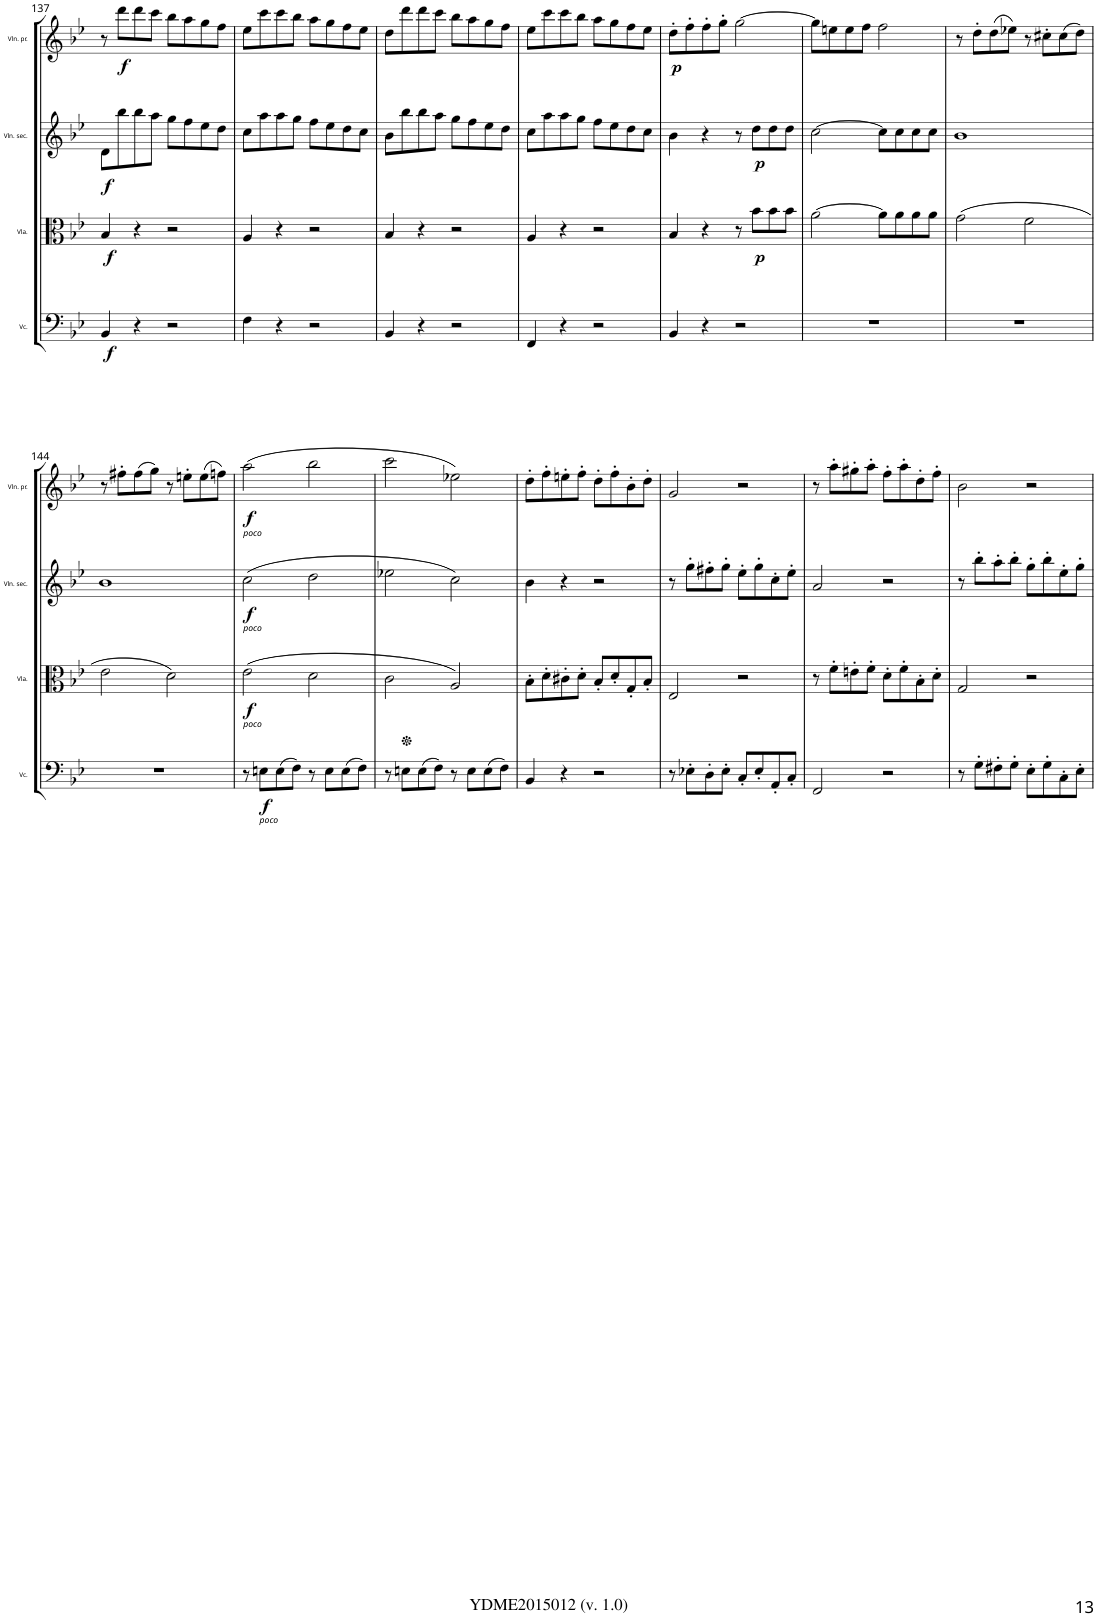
**kern	**dynam	**kern	**dynam	**kern	**dynam	**kern	**dynam
*part4	*part4	*part3	*part3	*part2	*part2	*part1	*part1
*staff4	*staff4	*staff3	*staff3	*staff2	*staff2	*staff1	*staff1
*I"Violoncelle	*	*I"Viola	*	*I"Violino secondo	*	*I"Violino primo	*
*I'Vc.	*	*I'Vla.	*	*I'Vln. sec.	*	*I'Vln. pr.	*
!!LO:PB:g=z
*clefF4	*	*clefC3	*	*clefG2	*	*clefG2	*
*k[b-e-]	*	*k[b-e-]	*	*k[b-e-]	*	*k[b-e-]	*
*B-:	*	*B-:	*	*B-:	*	*B-:	*
*M2/2	*	*M2/2	*	*M2/2	*	*M2/2	*
*met(c|)	*	*met(c|)	*	*met(c|)	*	*met(c|)	*
=137	=137	=137	=137	=137	=137	=137	=137
!	!LO:DY:b	!	!LO:DY:b	!	!LO:DY:b	!	!
4BB-/	f	4B-/	f	8d\L	f	8r	.
!	!	!	!	!	!	!	!LO:DY:b
.	.	.	.	8bb-\	.	8ddd\L	f
4r	.	4r	.	8bb-\	.	8ddd\	.
.	.	.	.	8aa\J	.	8ccc\J	.
2r	.	2r	.	8gg\L	.	8bb-\L	.
.	.	.	.	8ff\	.	8aa\	.
.	.	.	.	8ee-\	.	8gg\	.
.	.	.	.	8dd\J	.	8ff\J	.
=138	=138	=138	=138	=138	=138	=138	=138
4F\	.	4A/	.	8cc\L	.	8ee-\L	.
.	.	.	.	8aa\	.	8ccc\	.
4r	.	4r	.	8aa\	.	8ccc\	.
.	.	.	.	8gg\J	.	8bb-\J	.
2r	.	2r	.	8ff\L	.	8aa\L	.
.	.	.	.	8ee-\	.	8gg\	.
.	.	.	.	8dd\	.	8ff\	.
.	.	.	.	8cc\J	.	8ee-\J	.
=139	=139	=139	=139	=139	=139	=139	=139
4BB-/	.	4B-/	.	8b-\L	.	8dd\L	.
.	.	.	.	8bb-\	.	8ddd\	.
4r	.	4r	.	8bb-\	.	8ddd\	.
.	.	.	.	8aa\J	.	8ccc\J	.
2r	.	2r	.	8gg\L	.	8bb-\L	.
.	.	.	.	8ff\	.	8aa\	.
.	.	.	.	8ee-\	.	8gg\	.
.	.	.	.	8dd\J	.	8ff\J	.
=140	=140	=140	=140	=140	=140	=140	=140
4FF/	.	4A/	.	8cc\L	.	8ee-\L	.
.	.	.	.	8aa\	.	8ccc\	.
4r	.	4r	.	8aa\	.	8ccc\	.
.	.	.	.	8gg\J	.	8bb-\J	.
2r	.	2r	.	8ff\L	.	8aa\L	.
.	.	.	.	8ee-\	.	8gg\	.
.	.	.	.	8dd\	.	8ff\	.
.	.	.	.	8cc\J	.	8ee-\J	.
=141	=141	=141	=141	=141	=141	=141	=141
!	!	!	!	!	!	!	!LO:DY:b
4BB-/	.	4B-/	.	4b-\	.	8dd'\L	p
.	.	.	.	.	.	8ff'\	.
4r	.	4r	.	4r	.	8ff'\	.
.	.	.	.	.	.	8gg'\J	.
2r	.	8r	.	8r	.	[2gg\	.
!	!	!	!LO:DY:b	!	!LO:DY:b	!	!
.	.	8b-\L	p	8dd\L	p	.	.
.	.	8b-\	.	8dd\	.	.	.
.	.	8b-\J	.	8dd\J	.	.	.
=142	=142	=142	=142	=142	=142	=142	=142
1r	.	[2a\	.	[2cc\	.	8gg\L]	.
.	.	.	.	.	.	8een\	.
.	.	.	.	.	.	8ee\	.
.	.	.	.	.	.	8ff\J	.
.	.	8a\L]	.	8cc\L]	.	2ff\	.
.	.	8a\	.	8cc\	.	.	.
.	.	8a\	.	8cc\	.	.	.
.	.	8a\J	.	8cc\J	.	.	.
=143	=143	=143	=143	=143	=143	=143	=143
1r	.	(2g\	.	1b-	.	8r	.
.	.	.	.	.	.	8dd'\L	.
.	.	.	.	.	.	(8dd\	.
.	.	.	.	.	.	8ee-X\J)	.
.	.	2f\	.	.	.	8r	.
.	.	.	.	.	.	8cc#X'\L	.
.	.	.	.	.	.	(8cc#\	.
.	.	.	.	.	.	8dd\J)	.
!!LO:LB:g=z
=144	=144	=144	=144	=144	=144	=144	=144
1r	.	2e-\	.	1b-	.	8r	.
.	.	.	.	.	.	8ff#X'\L	.
.	.	.	.	.	.	(8ff#\	.
.	.	.	.	.	.	8gg\J)	.
.	.	2d\)	.	.	.	8r	.
.	.	.	.	.	.	8een'\L	.
.	.	.	.	.	.	(8ee\	.
.	.	.	.	.	.	8ffn\J)	.
=145	=145	=145	=145	=145	=145	=145	=145
!	!	!	!	!	!	!LO:TX:b:i:t=poco	!
!	!	!	!	!LO:TX:b:i:t=poco	!	!	!
!	!	!LO:TX:b:i:t=poco	!	!	!	!	!
!	!	!	!LO:DY:b	!	!LO:DY:b	!	!LO:DY:b
8r	.	(2e-\	f	(2cc\	f	(2aa\	f
!LO:TX:b:i:t=poco	!	!	!	!	!	!	!
!	!LO:DY:b	!	!	!	!	!	!
8En\L	f	.	.	.	.	.	.
(8E\	.	.	.	.	.	.	.
8F\J)	.	.	.	.	.	.	.
8r	.	2d\	.	2dd\	.	2bb-\	.
8E\L	.	.	.	.	.	.	.
(8E\	.	.	.	.	.	.	.
8F\J)	.	.	.	.	.	.	.
=146	=146	=146	=146	=146	=146	=146	=146
8r	.	2c\	.	2ee-X\	.	2ccc\	.
8En\L	.	.	.	.	.	.	.
(8E\	.	.	.	.	.	.	.
8F\J)	.	.	.	.	.	.	.
8r	.	2A/)	.	2cc\)	.	2ee-X\)	.
8E\L	.	.	.	.	.	.	.
(8E\	.	.	.	.	.	.	.
8F\J)	.	.	.	.	.	.	.
=147	=147	=147	=147	=147	=147	=147	=147
4BB-/	.	8B-'\L	.	4b-\	.	8dd'\L	.
.	.	8d'\	.	.	.	8ff'\	.
4r	.	8c#X'\	.	4r	.	8een'\	.
.	.	8d'\J	.	.	.	8ff'\J	.
2r	.	8B-'/L	.	2r	.	8dd'\L	.
.	.	8d'/	.	.	.	8ff'\	.
.	.	8G'/	.	.	.	8b-'\	.
.	.	8B-'/J	.	.	.	8dd'\J	.
=148	=148	=148	=148	=148	=148	=148	=148
8r	.	2E-/	.	8r	.	2g/	.
8E-X'\L	.	.	.	8gg'\L	.	.	.
8D'\	.	.	.	8ff#X'\	.	.	.
8E-'\J	.	.	.	8gg'\J	.	.	.
8C'/L	.	2r	.	8ee-'\L	.	2r	.
8E-'/	.	.	.	8gg'\	.	.	.
8AA'/	.	.	.	8cc'\	.	.	.
8C'/J	.	.	.	8ee-'\J	.	.	.
=149	=149	=149	=149	=149	=149	=149	=149
2FF/	.	8r	.	2a/	.	8r	.
.	.	8f'\L	.	.	.	8aa'\L	.
.	.	8en'\	.	.	.	8gg#X'\	.
.	.	8f'\J	.	.	.	8aa'\J	.
2r	.	8d'\L	.	2r	.	8ff'\L	.
.	.	8f'\	.	.	.	8aa'\	.
.	.	8B-'\	.	.	.	8dd'\	.
.	.	8d'\J	.	.	.	8ff'\J	.
=150	=150	=150	=150	=150	=150	=150	=150
8r	.	2G/	.	8r	.	2b-\	.
8G'\L	.	.	.	8bb-'\L	.	.	.
8F#X'\	.	.	.	8aa'\	.	.	.
8G'\J	.	.	.	8bb-'\J	.	.	.
8E-'\L	.	2r	.	8gg'\L	.	2r	.
8G'\	.	.	.	8bb-'\	.	.	.
8C'\	.	.	.	8ee-'\	.	.	.
8E-'\J	.	.	.	8gg'\J	.	.	.
=	=	=	=	=	=	=	=
*-	*-	*-	*-	*-	*-	*-	*-
